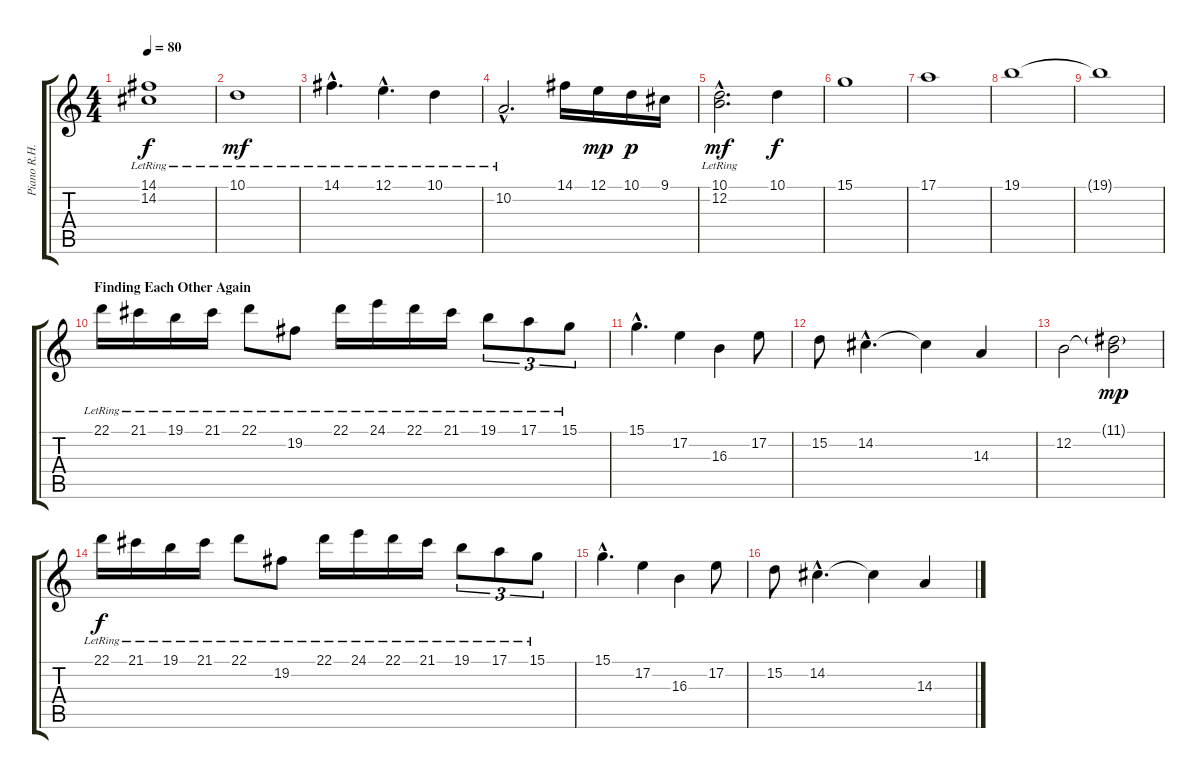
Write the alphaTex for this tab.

\track ("Piano R.H." "Piano R.H.") {instrument acousticgrandpiano}
\staff {score tabs}
\tuning (E4 B3 G3 D3 A2 E2) {hide}
\ts (4 4)
\tempo 80
\clef g2
\ks c
(14.1{lr} 14.2{lr}).1{dy f} |
10.1{lr}.1{dy mf} |
14.1{hac lr}.4{d} 12.1{hac lr}.4{d} 10.1{lr}.4 |
10.2{hac lr}.2{d} 14.1.16 12.1.16{dy mp} 10.1.16{dy p} 9.1.16 |
(10.1{hac lr} 12.2{hac lr}).2{d dy mf} 10.1.4{dy f} |
15.1.1 |
17.1.1 |
19.1.1 |
19.1{t}.1 |
\section ("" "Finding Each Other Again")
22.1{lr}.16 21.1{lr}.16 19.1{lr}.16 21.1{lr}.16 22.1{lr}.8 19.2{lr}.8 22.1{lr}.16 24.1{lr}.16 22.1{lr}.16 21.1{lr}.16 19.1{lr}.8{tu (3 2)} 17.1{lr}.8{tu (3 2)} 15.1{lr}.8{tu (3 2)} |
15.1{hac}.4{d} 17.2.4 16.3.4 17.2.8 |
15.2.8 14.2{hac}.4{d} 14.2{t}.4 14.3.4 |
12.2.2 (11.1{g} 12.2{t}).2{dy mp} |
22.1{lr}.16{dy f} 21.1{lr}.16 19.1{lr}.16 21.1{lr}.16 22.1{lr}.8 19.2{lr}.8 22.1{lr}.16 24.1{lr}.16 22.1{lr}.16 21.1{lr}.16 19.1{lr}.8{tu (3 2)} 17.1{lr}.8{tu (3 2)} 15.1{lr}.8{tu (3 2)} |
15.1{hac}.4{d} 17.2.4 16.3.4 17.2.8 |
15.2.8 14.2{hac}.4{d} 14.2{t}.4 14.3.4
